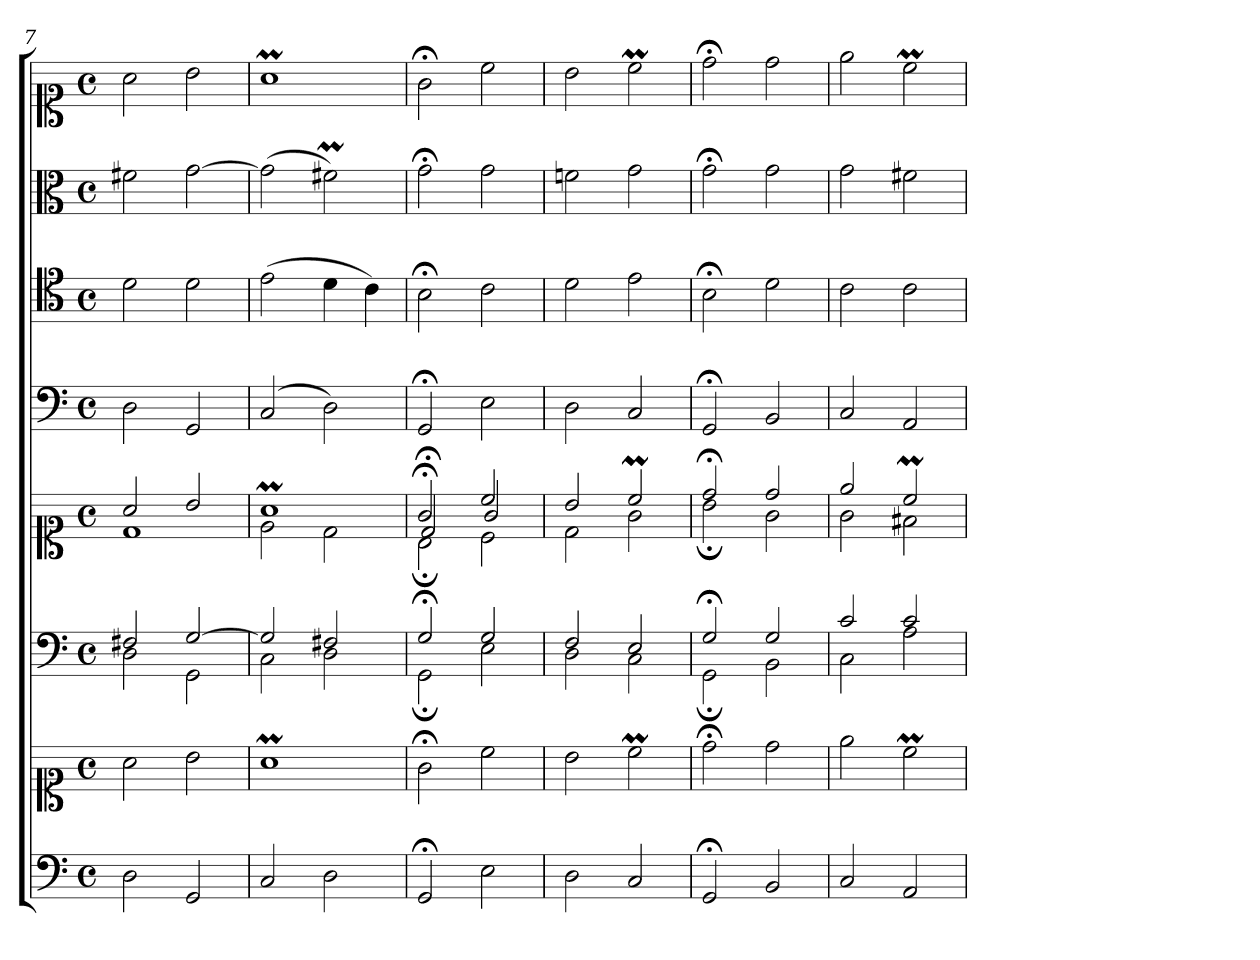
**kern	**kern	**kern	**kern	**kern	**kern	**kern	**kern
*part6	*part6	*part5	*part5	*part4	*part3	*part2	*part1
*staff8	*staff7	*staff6	*staff5	*staff4	*staff3	*staff2	*staff1
*clefF4	*clefC1	*clefF4	*clefC1	*clefF4	*clefC4	*clefC3	*clefC1
*k[]	*k[]	*k[]	*k[]	*k[]	*k[]	*k[]	*k[]
*M4/4	*M4/4	*M4/4	*M4/4	*M4/4	*M4/4	*M4/4	*M4/4
*met(c)	*met(c)	*met(c)	*met(c)	*met(c)	*met(c)	*met(c)	*met(c)
=7	=7	=7	=7	=7	=7	=7	=7
*	*	*^	*^	*	*	*	*
2D	2a	2F#X	2D	2a	1d	2D	2d	2f#X	2a
2GG	2b	[2G	2GG	2b	.	2GG	2d	[2g	2b
=8	=8	=8	=8	=8	=8	=8	=8	=8	=8
2C	1aM	2G]	2C	1aM	2e	(2C	(2e	(2g]	1aM
2D	.	2F#X	2D	.	2d	2D)	4d	2f#Xm)	.
.	.	.	.	.	.	.	4c)	.	.
=9	=9	=9	=9	=9	=9	=9	=9	=9	=9
*	*	*	*	*	*^	*	*	*	*
2GG;	2g;<	2G;<	2GG;<	2g;<	2B;<	2d;</	2GG;<	2B;<	2g;<	2g;<
2E	2cc	2G	2E	2cc	2c	2g/	2E	2c	2g	2cc
*	*	*	*	*	*v	*v	*	*	*	*
=10	=10	=10	=10	=10	=10	=10	=10	=10	=10
2D	2b	2F	2D	2b	2d	2D	2d	2fn	2b
2C	2ccM	2E	2C	2ccM	2g	2C	2e	2g	2ccM
=11	=11	=11	=11	=11	=11	=11	=11	=11	=11
2GG;	2dd;<	2G;<	2GG;<	2dd;<	2b;<	2GG;<	2B;<	2g;<	2dd;<
2BB	2dd	2G	2BB	2dd	2g	2BB	2d	2g	2dd
=12	=12	=12	=12	=12	=12	=12	=12	=12	=12
2C	2ee	2c	2C	2ee	2g	2C	2c	2g	2ee
2AA	2ccM	2c	2A	2ccM	2f#X	2AA	2c	2f#X	2ccM
*	*	*v	*v	*	*	*	*	*	*
*	*	*	*v	*v	*	*	*	*
=	=	=	=	=	=	=	=
*-	*-	*-	*-	*-	*-	*-	*-
